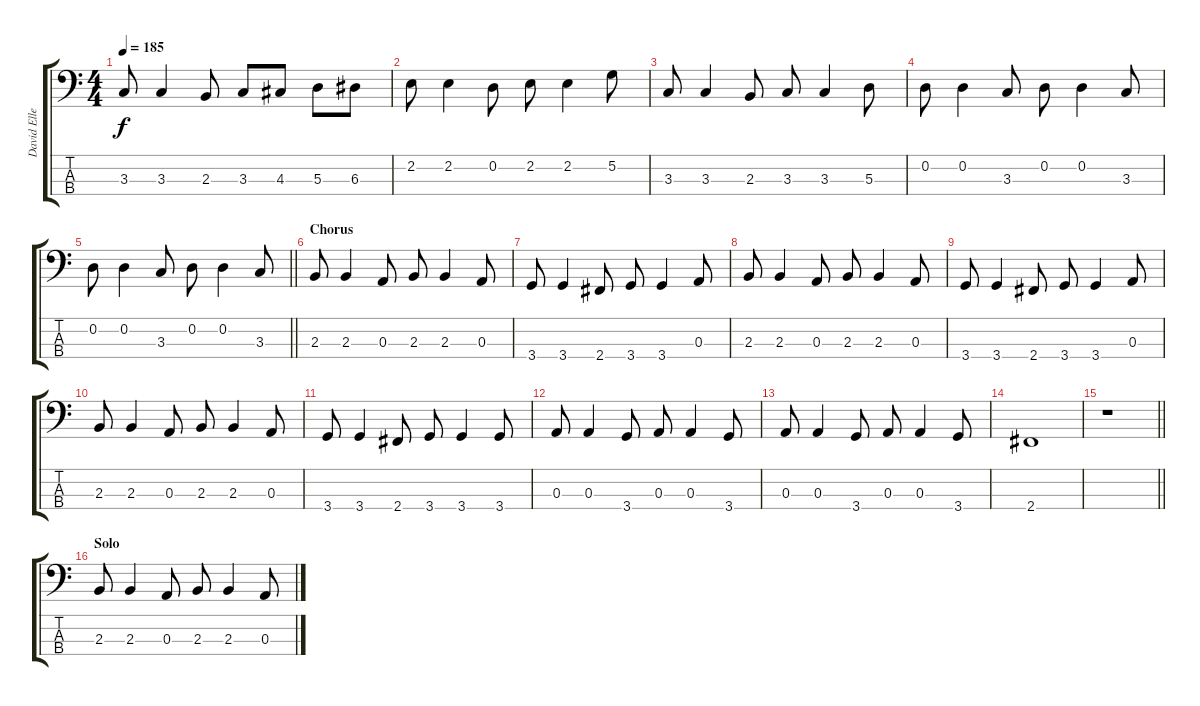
\track ("David Ellefson" "David Elle") {instrument electricbassfinger}
\staff {score tabs}
\tuning (G2 D2 A1 E1) {hide}
\ts (4 4)
\tempo 185
\clef f4
\ks c
3.3.8{dy f} 3.3.4 2.3.8 3.3.8 4.3.8 5.3.8 6.3.8 |
2.2.8 2.2.4 0.2.8 2.2.8 2.2.4 5.2.8 |
3.3.8 3.3.4 2.3.8 3.3.8 3.3.4 5.3.8 |
0.2.8 0.2.4 3.3.8 0.2.8 0.2.4 3.3.8 |
\barLineRight lightlight
0.2.8 0.2.4 3.3.8 0.2.8 0.2.4 3.3.8 |
\section ("" "Chorus")
2.3.8 2.3.4 0.3.8 2.3.8 2.3.4 0.3.8 |
3.4.8 3.4.4 2.4.8 3.4.8 3.4.4 0.3.8 |
2.3.8 2.3.4 0.3.8 2.3.8 2.3.4 0.3.8 |
3.4.8 3.4.4 2.4.8 3.4.8 3.4.4 0.3.8 |
2.3.8 2.3.4 0.3.8 2.3.8 2.3.4 0.3.8 |
3.4.8 3.4.4 2.4.8 3.4.8 3.4.4 3.4.8 |
0.3.8 0.3.4 3.4.8 0.3.8 0.3.4 3.4.8 |
0.3.8 0.3.4 3.4.8 0.3.8 0.3.4 3.4.8 |
2.4.1 |
\barLineRight lightlight
r.1 |
\section ("" "Solo")
2.3.8 2.3.4 0.3.8 2.3.8 2.3.4 0.3.8
